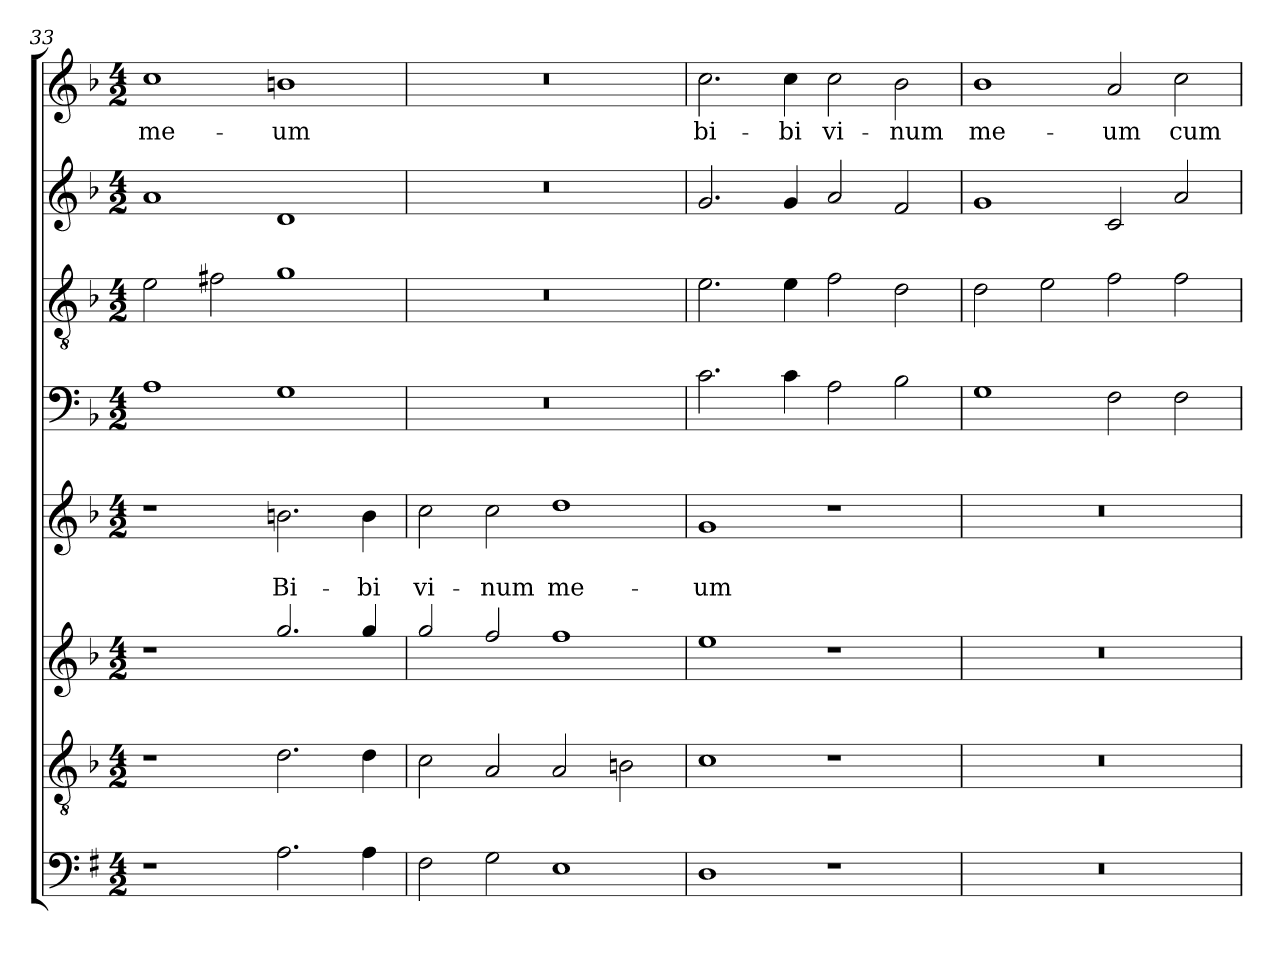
**kern	**kern	**kern	**kern	**text	**text	**kern	**kern	**kern	**kern	**text
*part8	*part7	*part6	*part5	*part5	*part5	*part4	*part3	*part2	*part1	*part1
*staff8	*staff7	*staff6	*staff5	*staff5	*staff5	*staff4	*staff3	*staff2	*staff1	*staff1
!!LO:LB:g=z
*clefF4	*clefGv2	*clefG2	*clefG2	*	*	*clefF4	*clefGv2	*clefG2	*clefG2	*
*ITrd1c2	*	*ITrd8c14	*	*	*	*	*	*	*	*
*k[b-]	*k[b-]	*k[b-]	*k[b-]	*	*	*k[b-]	*k[b-]	*k[b-]	*k[b-]	*
*d:	*d:	*d:	*d:	*	*	*d:	*d:	*d:	*d:	*
*M4/2	*M4/2	*M4/2	*M4/2	*	*	*M4/2	*M4/2	*M4/2	*M4/2	*
=33	=33	=33	=33	=33	=33	=33	=33	=33	=33	=33
!	!	!	!	!	!	!	!	!	!	!LO:LY:b
1r	1r	1r	1r	.	.	1A	2e\	1a	1cc	me-
.	.	.	.	.	.	.	2f#\	.	.	.
!	!	!	!	!	!LO:LY:b	!	!	!	!	!LO:LY:b
2.G\	2.d\	2.g/	2.bn\	.	Bi-	1G	1g	1d	1bn	-um
!	!	!	!	!	!LO:LY:b	!	!	!	!	!
4G\	4d\	4g/	4b\	.	-bi	.	.	.	.	.
=34	=34	=34	=34	=34	=34	=34	=34	=34	=34	=34
!	!	!	!	!	!LO:LY:b	!	!	!	!	!
2E\	2c\	2g/	2cc\	.	vi-	0r	0r	0r	0r	.
!	!	!	!	!	!LO:LY:b	!	!	!	!	!
2F\	2A/	2f/	2cc\	.	-num	.	.	.	.	.
!	!	!	!	!	!LO:LY:b	!	!	!	!	!
1D	2A/	1f	1dd	.	me-	.	.	.	.	.
.	2B\	.	.	.	.	.	.	.	.	.
=35	=35	=35	=35	=35	=35	=35	=35	=35	=35	=35
!	!	!	!	!	!LO:LY:b	!	!	!	!	!LO:LY:b
1C	1c	1e	1g	.	-um	2.c\	2.e\	2.g/	2.cc\	bi-
!	!	!	!	!	!	!	!	!	!	!LO:LY:b
.	.	.	.	.	.	4c\	4e\	4g/	4cc\	-bi
!	!	!	!	!	!	!	!	!	!	!LO:LY:b
1r	1r	1r	1r	.	.	2A\	2f\	2a/	2cc\	vi-
!	!	!	!	!	!	!	!	!	!	!LO:LY:b
.	.	.	.	.	.	2B-\	2d\	2f/	2b-\	-num
=36	=36	=36	=36	=36	=36	=36	=36	=36	=36	=36
!	!	!	!	!	!	!	!	!	!	!LO:LY:b
0r	0r	0r	0r	.	.	1G	2d\	1g	1b-	me-
.	.	.	.	.	.	.	2e\	.	.	.
!	!	!	!	!	!	!	!	!	!	!LO:LY:b
.	.	.	.	.	.	2F\	2f\	2c/	2a/	-um
!	!	!	!	!	!	!	!	!	!	!LO:LY:b
.	.	.	.	.	.	2F\	2f\	2a/	2cc\	cum
=	=	=	=	=	=	=	=	=	=	=
*-	*-	*-	*-	*-	*-	*-	*-	*-	*-	*-
